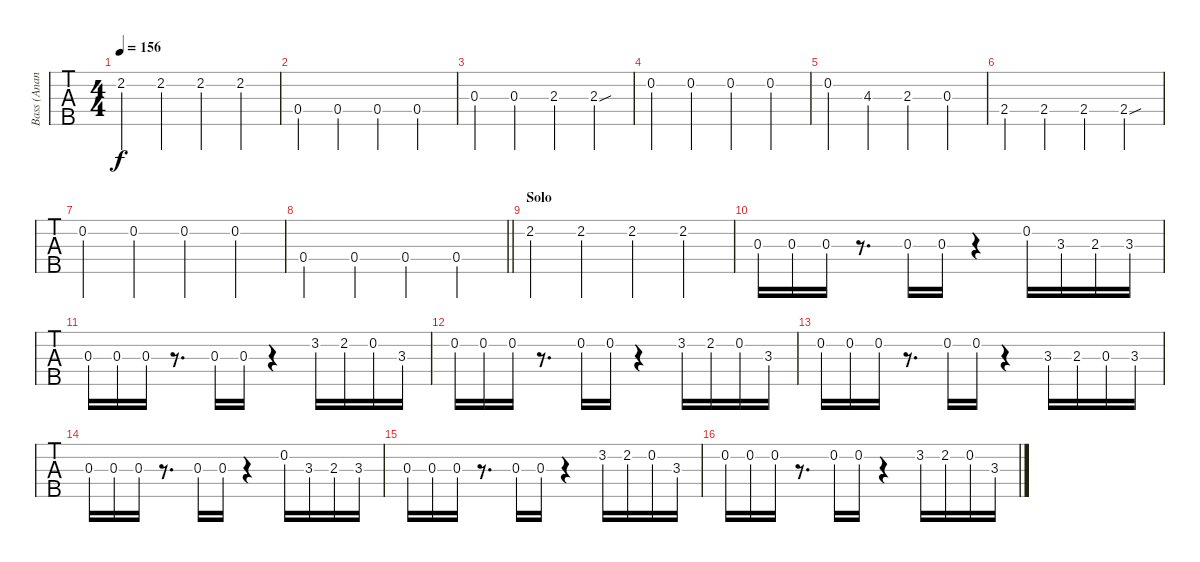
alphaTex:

\track ("Bass (Anan Kaddouri)" "Bass (Anan") {instrument electricbassfinger}
\staff {tabs}
\tuning (Gb2 Db2 Ab1 Eb1 Bb0) {hide}
\ts (4 4)
\tempo 156
\clef f4
\ks c
2.2.4{dy f} 2.2.4 2.2.4 2.2.4 |
0.4.4 0.4.4 0.4.4 0.4.4 |
0.3.4 0.3.4 2.3.4 2.3{sou}.4 |
0.2.4 0.2.4 0.2.4 0.2.4 |
0.2.4 4.3.4 2.3.4 0.3.4 |
2.4.4 2.4.4 2.4.4 2.4{sou}.4 |
0.2.4 0.2.4 0.2.4 0.2.4 |
\barLineRight lightlight
0.4.4 0.4.4 0.4.4 0.4.4 |
\section ("" "Solo ")
2.2.4 2.2.4 2.2.4 2.2.4 |
0.3.16 0.3.16 0.3.16 r.8{d} 0.3.16 0.3.16 r.4 0.2.16 3.3.16 2.3.16 3.3.16 |
0.3.16 0.3.16 0.3.16 r.8{d} 0.3.16 0.3.16 r.4 3.2.16 2.2.16 0.2.16 3.3.16 |
0.2.16 0.2.16 0.2.16 r.8{d} 0.2.16 0.2.16 r.4 3.2.16 2.2.16 0.2.16 3.3.16 |
0.2.16 0.2.16 0.2.16 r.8{d} 0.2.16 0.2.16 r.4 3.3.16 2.3.16 0.3.16 3.3.16 |
0.3.16 0.3.16 0.3.16 r.8{d} 0.3.16 0.3.16 r.4 0.2.16 3.3.16 2.3.16 3.3.16 |
0.3.16 0.3.16 0.3.16 r.8{d} 0.3.16 0.3.16 r.4 3.2.16 2.2.16 0.2.16 3.3.16 |
0.2.16 0.2.16 0.2.16 r.8{d} 0.2.16 0.2.16 r.4 3.2.16 2.2.16 0.2.16 3.3.16
